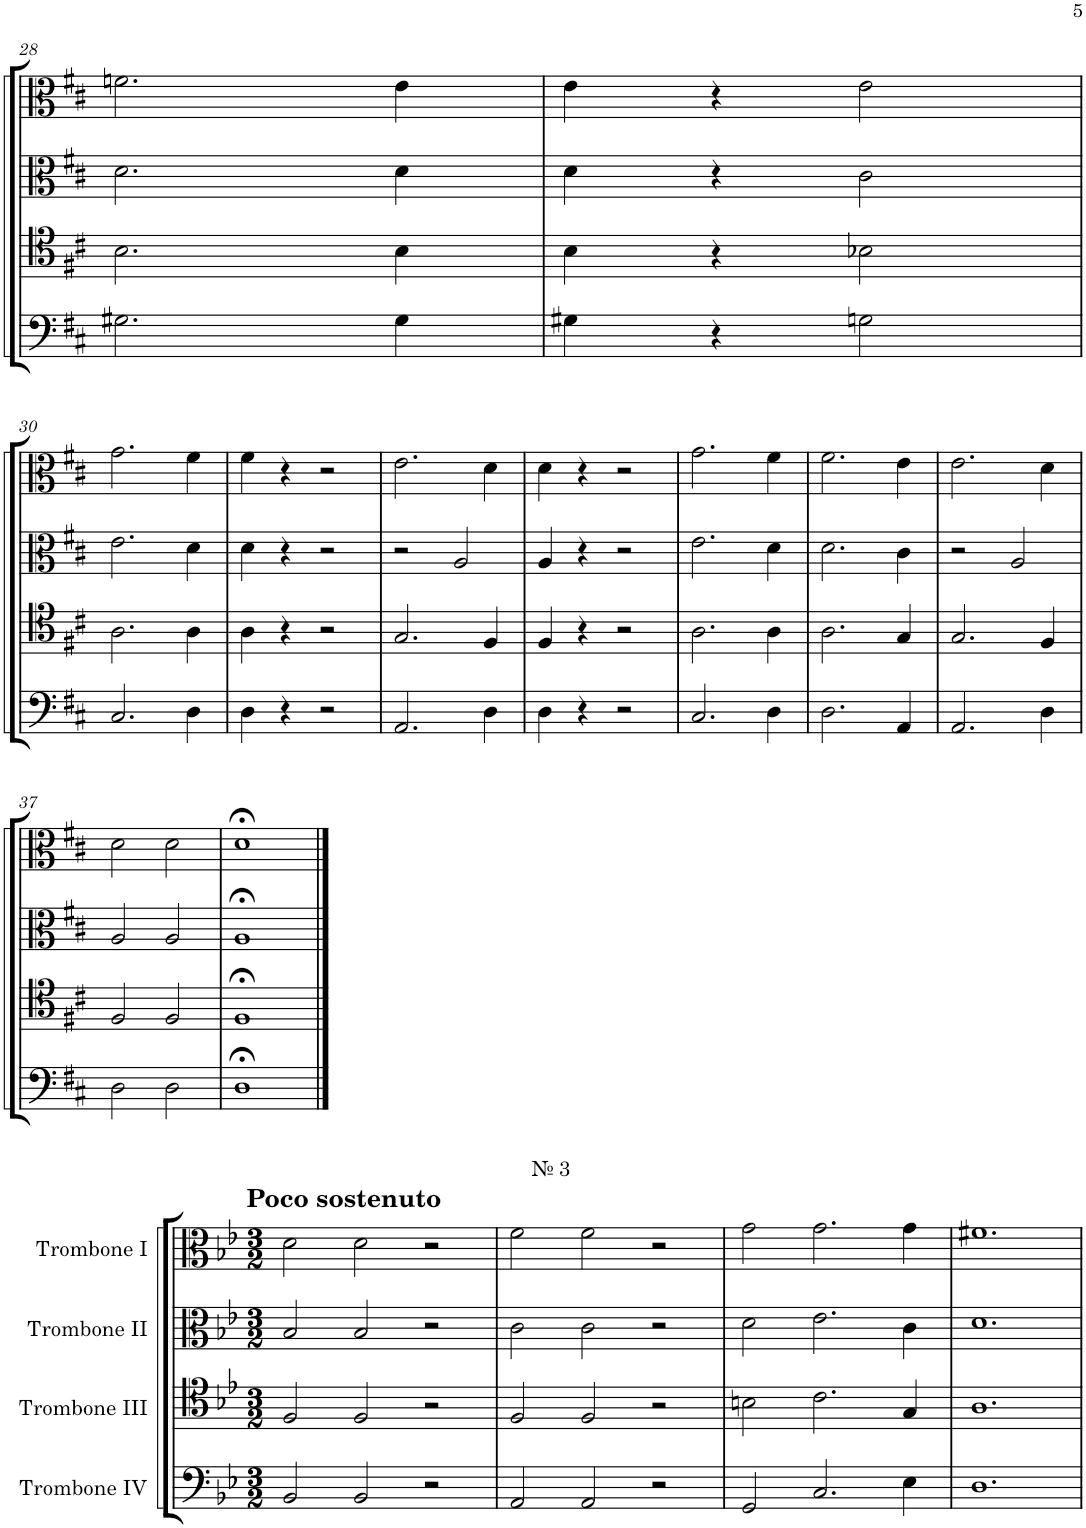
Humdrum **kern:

**kern	**kern	**kern	**kern
*part4	*part3	*part2	*part1
*staff4	*staff3	*staff2	*staff1
*I"Trombone IV	*I"Trombone III	*I"Trombone II	*I"Trombone I
*I'Trb	*I'Trb	*I'Trb	*I'Trb
!!LO:PB:g=z
*clefF4	*clefC4	*clefC3	*clefC3
*k[f#c#]	*k[f#c#]	*k[f#c#]	*k[f#c#]
*M2/2	*M2/2	*M2/2	*M2/2
*met(c|)	*met(c|)	*met(c|)	*met(c|)
=28	=28	=28	=28
2.G#X\	2.B\	2.d\	2.fn\
4G#\	4B\	4d\	4e\
=29	=29	=29	=29
4G#X\	4B\	4d\	4e\
4r	4r	4r	4r
2Gn\	2B-X\	2c#\	2e\
!!LO:LB:g=z
=30	=30	=30	=30
2.C#/	2.A\	2.e\	2.g\
4D\	4A\	4d\	4f#\
=31	=31	=31	=31
4D\	4A\	4d\	4f#\
4r	4r	4r	4r
2r	2r	2r	2r
=32	=32	=32	=32
2.AA/	2.G/	2r	2.e\
.	.	2A/	.
4D\	4F#/	.	4d\
=33	=33	=33	=33
4D\	4F#/	4A/	4d\
4r	4r	4r	4r
2r	2r	2r	2r
=34	=34	=34	=34
2.C#/	2.A\	2.e\	2.g\
4D\	4A\	4d\	4f#\
=35	=35	=35	=35
2.D\	2.A\	2.d\	2.f#\
4AA/	4G/	4c#\	4e\
=36	=36	=36	=36
2.AA/	2.G/	2r	2.e\
.	.	2A/	.
4D\	4F#/	.	4d\
!!LO:LB:g=z
=37	=37	=37	=37
2D\	2F#/	2A/	2d\
2D\	2F#/	2A/	2d\
=38	=38	=38	=38
1D;<	1F#;<	1A;<	1d;<
!!LO:LB:g=z
==1	==1	==1	==1
*k[b-e-]	*k[b-e-]	*k[b-e-]	*k[b-e-]
*M3/2	*M3/2	*M3/2	*M3/2
!	!	!	!LO:TX:a:t=№ 3
!	!	!	!LO:TX:a:B:t=Poco sostenuto
2BB-/	2F/	2B-/	2d\
2BB-/	2F/	2B-/	2d\
2r	2r	2r	2r
=2	=2	=2	=2
2AA/	2F/	2c\	2f\
2AA/	2F/	2c\	2f\
2r	2r	2r	2r
=3	=3	=3	=3
2GG/	2Bn\	2d\	2g\
2.C/	2.c\	2.e-\	2.g\
4E-\	4G/	4c\	4g\
=4	=4	=4	=4
1.D	1.A	1.d	1.f#X
=	=	=	=
*-	*-	*-	*-
